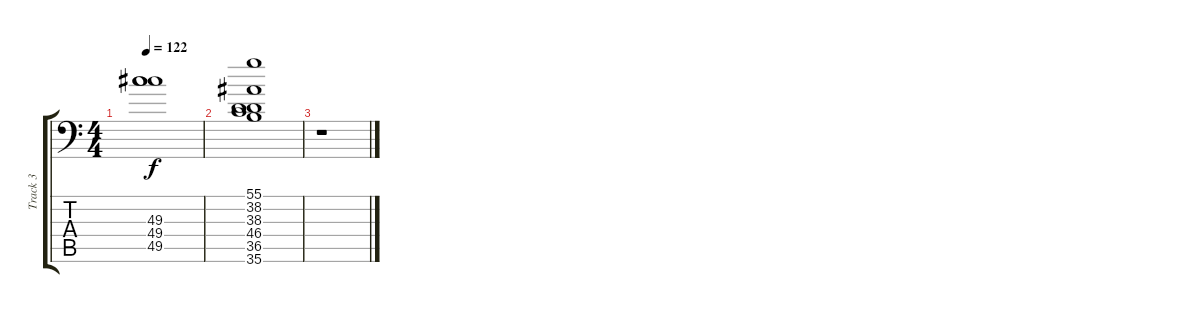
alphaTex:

\track ("Track 3" "Track 3") {instrument acousticgrandpiano}
\staff {score tabs}
\tuning (C-1 C-1 C-1 C-1 C-1 C-1) {hide}
\ts (4 4)
\tempo 122
\clef f4
\ks c
(49.3 49.4 49.5).1{dy f} |
(55.1 38.2 38.3 46.4 36.5 35.6).1 |
r.1
